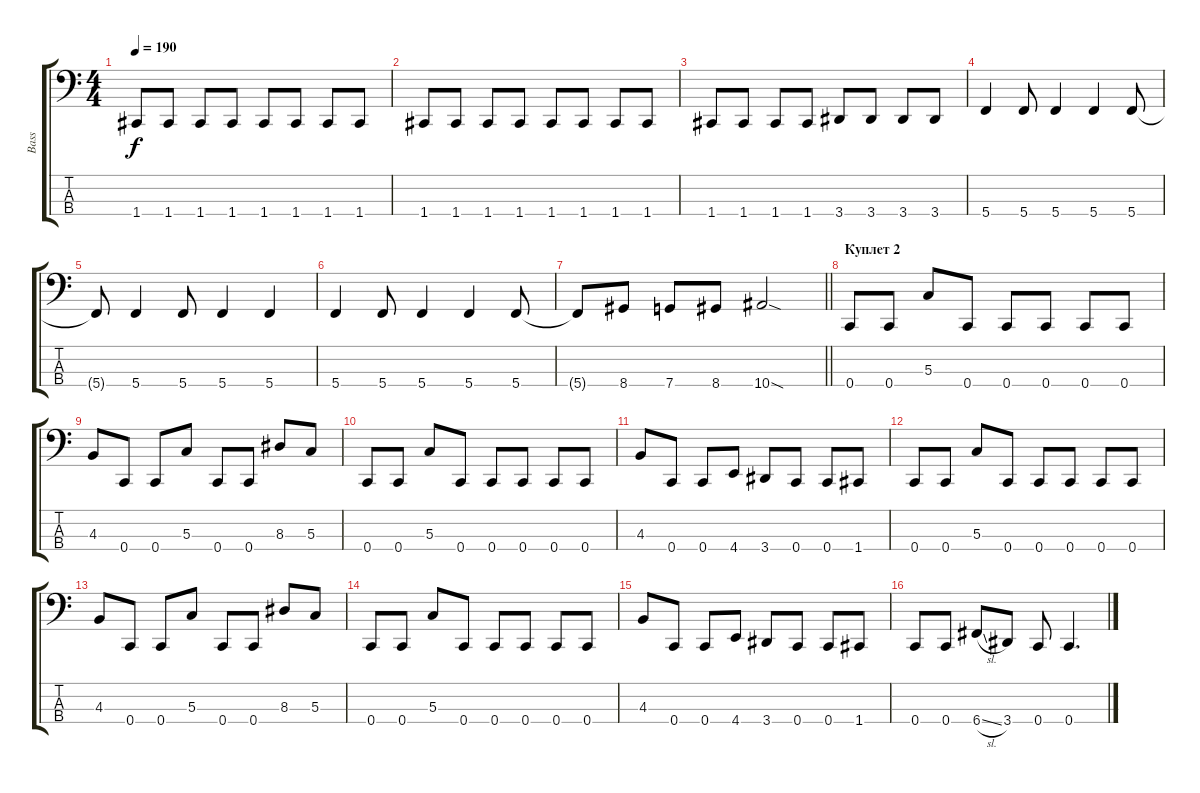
\track ("Bass" "Bass") {instrument electricbassfinger}
\staff {score tabs}
\tuning (F2 C2 G1 C1) {hide}
\ts (4 4)
\tempo 190
\clef f4
\ks c
1.4.8{dy f} 1.4.8 1.4.8 1.4.8 1.4.8 1.4.8 1.4.8 1.4.8 |
1.4.8 1.4.8 1.4.8 1.4.8 1.4.8 1.4.8 1.4.8 1.4.8 |
1.4.8 1.4.8 1.4.8 1.4.8 3.4.8 3.4.8 3.4.8 3.4.8 |
5.4.4 5.4.8 5.4.4 5.4.4 5.4.8 |
5.4{t}.8 5.4.4 5.4.8 5.4.4 5.4.4 |
5.4.4 5.4.8 5.4.4 5.4.4 5.4.8 |
\barLineRight lightlight
5.4{t}.8 8.4.8 7.4.8 8.4.8 10.4{sod}.2 |
\section ("" "Куплет 2")
0.4.8 0.4.8 5.3.8 0.4.8 0.4.8 0.4.8 0.4.8 0.4.8 |
4.3.8 0.4.8 0.4.8 5.3.8 0.4.8 0.4.8 8.3.8 5.3.8 |
0.4.8 0.4.8 5.3.8 0.4.8 0.4.8 0.4.8 0.4.8 0.4.8 |
4.3.8 0.4.8 0.4.8 4.4.8 3.4.8 0.4.8 0.4.8 1.4.8 |
0.4.8 0.4.8 5.3.8 0.4.8 0.4.8 0.4.8 0.4.8 0.4.8 |
4.3.8 0.4.8 0.4.8 5.3.8 0.4.8 0.4.8 8.3.8 5.3.8 |
0.4.8 0.4.8 5.3.8 0.4.8 0.4.8 0.4.8 0.4.8 0.4.8 |
4.3.8 0.4.8 0.4.8 4.4.8 3.4.8 0.4.8 0.4.8 1.4.8 |
0.4.8 0.4.8 6.4{sl}.8 3.4.8 0.4.8 0.4.4{d}
